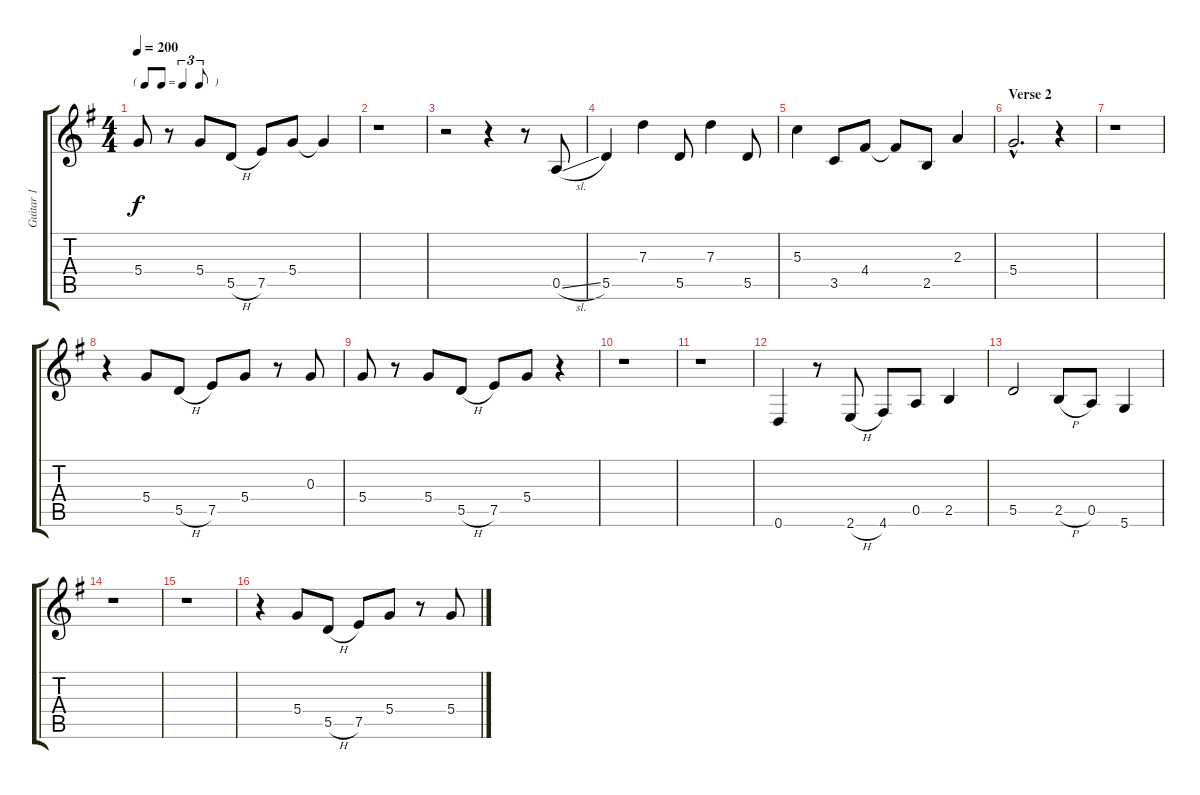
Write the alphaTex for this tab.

\track ("Guitar 1" "Guitar 1") {instrument electricguitarclean}
\staff {score tabs}
\tuning (E4 B3 G3 D3 A2 D2) {hide}
\ts (4 4)
\tf triplet8th
\tempo 200
\clef g2
\ks g
5.4.8{dy f} r.8 5.4.8 5.5{h}.8 7.5.8 5.4.8 5.4{t}.4 |
r.1 |
r.2 r.4 r.8 0.5{sl}.8 |
5.5.4 7.3.4 5.5.8 7.3.4 5.5.8 |
5.3.4 3.5.8 4.4.8 4.4{t}.8 2.5.8 2.3.4 |
\section ("" "Verse 2")
5.4{hac}.2{d} r.4 |
r.1 |
r.4 5.4.8 5.5{h}.8 7.5.8 5.4.8 r.8 0.3.8 |
5.4.8 r.8 5.4.8 5.5{h}.8 7.5.8 5.4.8 r.4 |
r.1 |
r.1 |
0.6.4 r.8 2.6{h}.8 4.6.8 0.5.8 2.5.4 |
5.5.2 2.5{h}.8 0.5.8 5.6.4 |
r.1 |
r.1 |
r.4 5.4.8 5.5{h}.8 7.5.8 5.4.8 r.8 5.4.8
